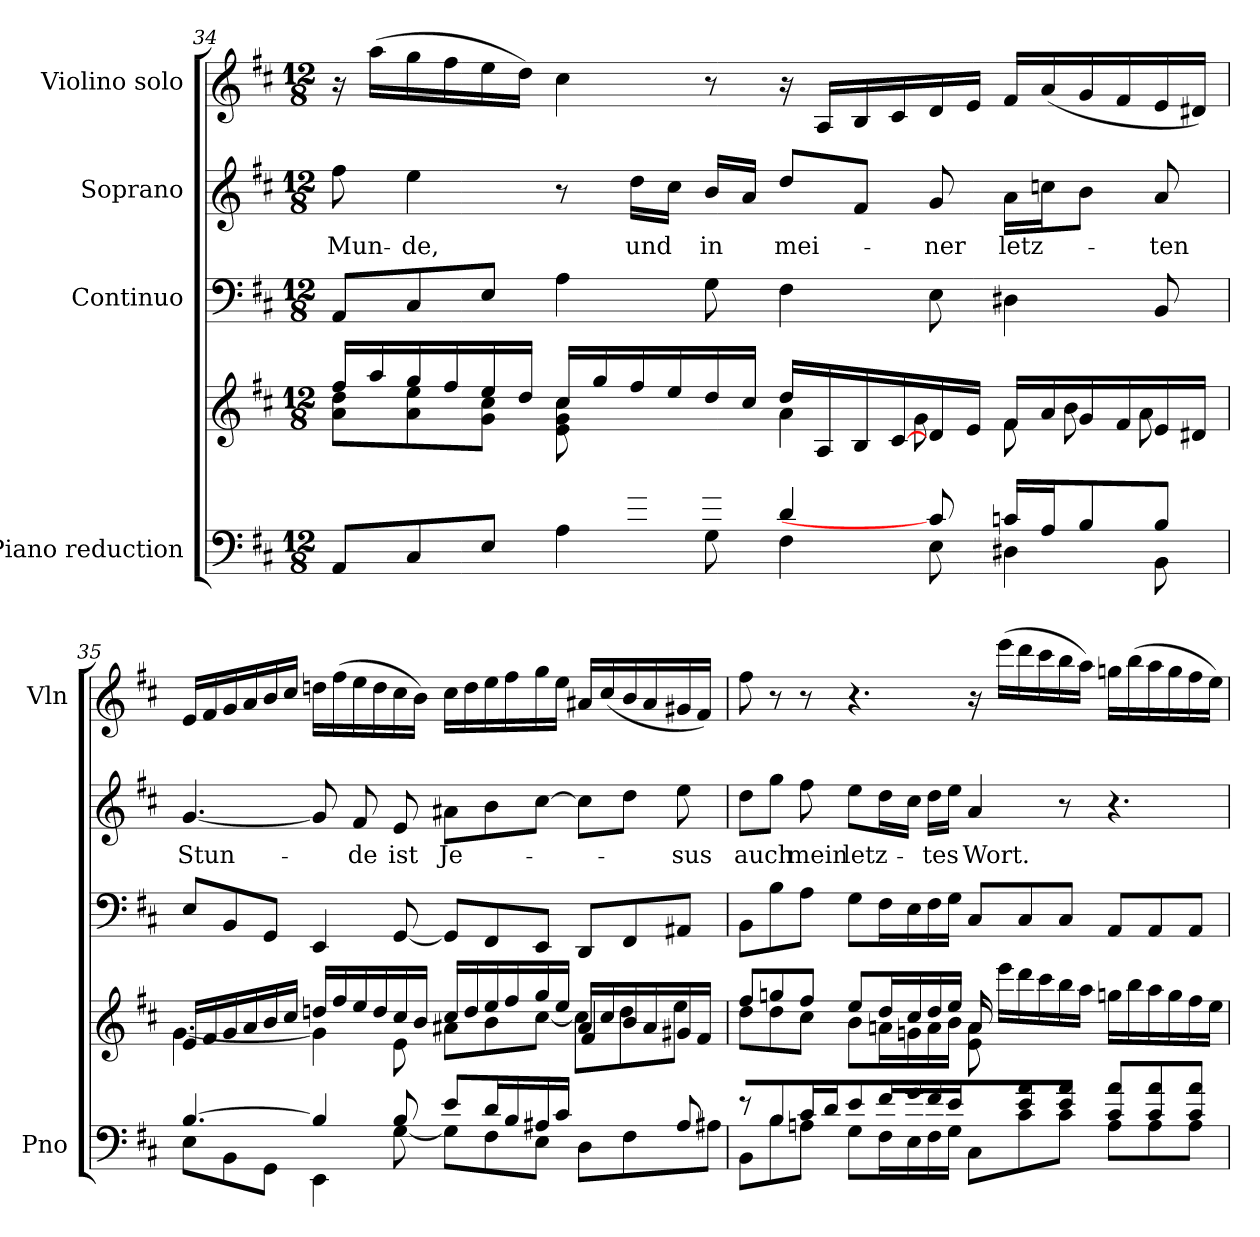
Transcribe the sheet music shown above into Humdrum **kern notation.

**kern	**kern	**kern	**kern	**text	**kern
*part4	*part4	*part3	*part2	*part2	*part1
*staff5	*staff4	*staff3	*staff2	*staff2	*staff1
*I"Piano reduction	*	*I"Continuo	*I"Soprano	*	*I"Violino solo
*I'Pno	*	*	*	*	*I'Vln
!!LO:LB:g=z
*clefF4	*clefG2	*clefF4	*clefG2	*	*clefG2
*k[f#c#]	*k[f#c#]	*k[f#c#]	*k[f#c#]	*	*k[f#c#]
*M12/8	*M12/8	*M12/8	*M12/8	*	*M12/8
=34	=34	=34	=34	=34	=34
*^	*^	*	*	*	*
*	*^	*	*	*	*	*	*
!	!	!	!	!	!	!	!LO:LY:b	!
2ryy	8AA/L	4.ryy	16ff#/LL	8a\ 8dd\L	8AA/L	8ff#\	Mun-	16r
.	.	.	16aa/	.	.	.	.	(16aa\LL
!	!	!	!	!	!	!	!LO:LY:b	!
.	8C#/	.	16gg/	8a\ 8ee\	8C#/	4ee\	-de,	16gg\
.	.	.	16ff#/	.	.	.	.	16ff#\
.	8E/J	.	16ee/	8g\ 8cc#\J	8E/J	.	.	16ee\
.	.	.	16dd/JJ	.	.	.	.	16dd\JJ)
.	4.ryy	4A\	16cc#/LL	8e\ 8g\ 8cc#\L	4A\	8r	.	4cc#\
.	.	.	16gg/	.	.	.	.	.
!	!	!	!	!	!	!	!LO:LY:b	!
8c#/ 8e/ 8a/	.	.	16ff#/	4ryy	.	16dd\LL	und	.
.	.	.	16ee/	.	.	16cc#\JJ	.	.
!	!	!	!	!	!	!	!LO:LY:b	!
8e/ 8a/J	.	8G\	16dd/	.	8G\	16b/LL	in	8r
.	.	.	16cc#/JJ	.	.	16a/JJ	.	.
!	!	!	!	!	!	!	!LO:LY:b	!
2.ryy	4d/	4F#\	16dd/LL	4a\	4F#\	8dd/L	mei-	16r
.	.	.	16A/	.	.	.	.	16A/LL
.	.	.	16B/	.	.	8f#/J	.	16B/
.	.	.	[<16c#/	.	.	.	.	16c#/
!	!	!	!	!	!	!	!LO:LY:b	!
.	8c#/]	8E\	16d/	8g\	8E\	8g/	-ner	16d/
.	.	.	16e/JJ	.	.	.	.	16e/JJ
!	!	!	!	!	!	!	!LO:LY:b	!
.	16cn/LL	4D#X\	16f#/LL	8f#\L	4D#X\	16a\LL	letz-	16f#/LL
.	16A/J	.	16a/	.	.	16ccn\J	.	(16a/
.	8B/	.	16g/	8b\	.	8b\J	.	16g/
.	.	.	16f#/	.	.	.	.	16f#/
!	!	!	!	!	!	!	!LO:LY:b	!
.	8B/J	8BB\	16e/	8a\J	8BB/	8a/	-ten	16e/
.	.	.	16d#X/JJ	.	.	.	.	16d#X/JJ)
*	*v	*v	*	*	*	*	*	*
=35	=35	=35	=35	=35	=35	=35	=35
*	*	*	*^	*	*	*	*
!	!	!	!	!	!	!	!LO:LY:b	!
[4.B/	8E\L	16e/LL	[4.g\	8ryy	8E/L	[4.g/	Stun-	16e/LL
.	.	16f#/	.	.	.	.	.	16f#/
*	*	*	*v	*v	*	*	*	*
.	8BB\	16g/	.	8BB/	.	.	16g/
.	.	16a/	.	.	.	.	16a/
.	8GG\J	16b/	.	8GG/J	.	.	16b/
.	.	16cc#/JJ	.	.	.	.	16cc#/JJ
4B/]	4EE\	16ddn/LL	4g\]	4EE/	8g/]	.	16ddn\LL
.	.	16ff#/	.	.	.	.	(16ff#\
!	!	!	!	!	!	!LO:LY:b	!
.	.	16ee/	.	.	8f#/	-de	16ee\
.	.	16dd/	.	.	.	.	16dd\
!	!	!	!	!	!	!LO:LY:b	!
8B/	[8G\	16cc#/	8e\	[8GG/	8e/	ist	16cc#\
.	.	16b/JJ	.	.	.	.	16b\JJ)
!	!	!	!	!	!	!LO:LY:b	!
8e/L	8G\L]	16cc#/LL	8a#X\L	8GG/L]	8a#X\L	Je-	16cc#\LL
.	.	16dd/	.	.	.	.	16dd\
16d/L	8F#\	16ee/	8b\	8FF#/	8b\	.	16ee\
16B/	.	16ff#/	.	.	.	.	16ff#\
16A#X/	8E\J	16gg/	[8cc#\J	8EE/J	[8cc#\J	.	16gg\
16c#/JJ	.	16ee/JJ	.	.	.	.	16ee\JJ
*	*	*	*^	*	*	*	*
4ryy	8D\L	16a#/LL	8cc#\L]	4f#/	8DD/L	8cc#\L]	.	16a#X/LL
.	.	16cc#/	.	.	.	.	.	(16cc#/
.	8F#\	16b/	8dd\	.	8FF#/	8dd\J	.	16b/
.	.	16a#/	.	.	.	.	.	16a#/
!	!	!	!	!	!	!	!LO:LY:b	!
8A#/	8A#X\J	16g#X/	8ee\J	8ryy	8AA#X/J	8ee\	-sus	16g#X/
.	.	16f#/JJ	.	.	.	.	.	16f#/JJ)
!!LO:PB:g=z
=36	=36	=36	=36	=36	=36	=36	=36	=36
!	!	!	!	!	!	!	!LO:LY:b	!
8r	8BB\L	8ff#/L	8dd\L	2.ryy	8BB\L	8dd\L	auch	8ff#\
8B/L	8B\	8ggn/	8dd\	.	8B\	8gg\J	.	8r
!	!	!	!	!	!	!	!LO:LY:b	!
16c#/L	8An\J	8ff#/J	8cc#\J	.	8A\J	8ff#\	mein	8r
16d/JJ	.	.	.	.	.	.	.	.
!	!	!	!	!	!	!	!LO:LY:b	!
8e/L	8G\L	8ee/L	8b\L	.	8G\L	8ee\L	letz-	4.r
16f#/L	16F#\L	16dd/L	16an\L	.	16F#\L	16dd\L	.	.
16g/	16E\	16cc#/	16gn\	.	16E\	16cc#\JJ	.	.
!	!	!	!	!	!	!	!LO:LY:b	!
16f#/	16F#\	16dd/	16a\	.	16F#\	16dd\LL	-tes	.
16e/JJ	16G\JJ	16ee/JJ	16b\JJ	.	16G\JJ	16ee\JJ	.	.
!	!	!	!	!	!	!	!LO:LY:b	!
8ryy	8C#\L	16a/	4ryy	8e\ 8a\L	8C#/L	4a/	Wort.	16r
.	.	16eee\LL	.	.	.	.	.	(16eee\LL
8e/ 8a/	8c#\	16ddd\	.	2ryy	8C#/	.	.	16ddd\
.	.	16ccc#\	.	.	.	.	.	16ccc#\
8e/ 8a/J	8c#\J	16bb\	2ryy	.	8C#/J	8r	.	16bb\
.	.	16aa\JJ	.	.	.	.	.	16aa\JJ)
8c#/ 8a/L	8A\L	16ggn\LL	.	.	8AA/L	4.r	.	16ggn\LL
.	.	16bb\	.	.	.	.	.	(16bb\
8c#/ 8a/	8A\	16aa\	.	.	8AA/	.	.	16aa\
.	.	16gg\	.	.	.	.	.	16gg\
8c#/ 8a/J	8A\J	16ff#\	.	8ryy	8AA/J	.	.	16ff#\
.	.	16ee\JJ	.	.	.	.	.	16ee\JJ)
*v	*v	*	*	*	*	*	*	*
*	*v	*v	*v	*	*	*	*
=	=	=	=	=	=
*-	*-	*-	*-	*-	*-
